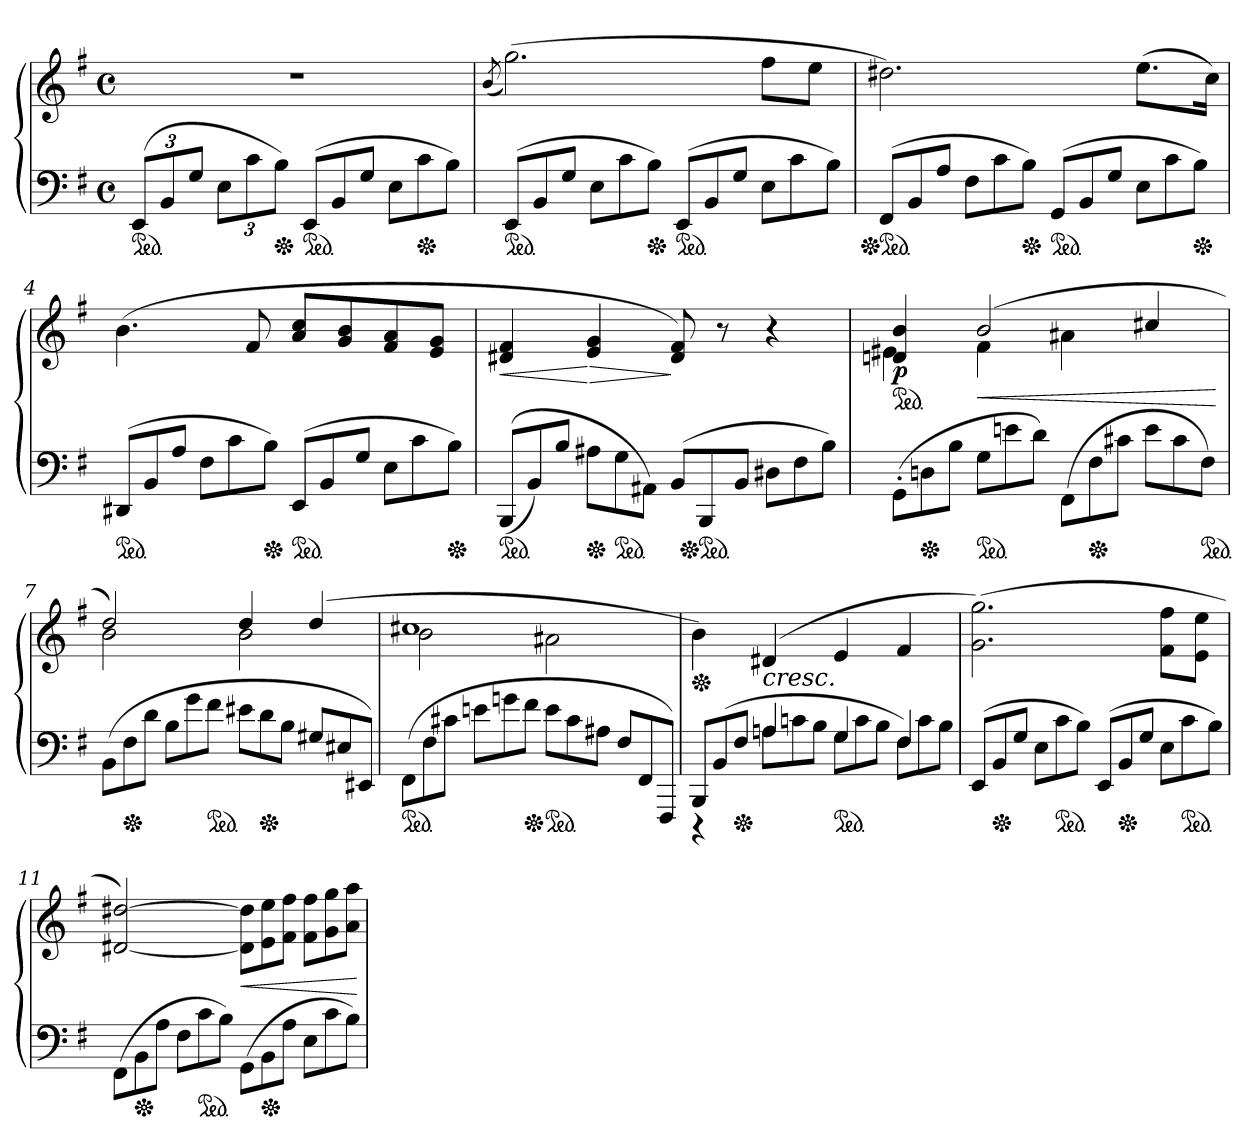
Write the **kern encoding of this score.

**kern	**kern	**dynam
*part1	*part1	*part1
*staff2	*staff1	*staff1/2
*clefF4	*clefG2	*
*k[f#]	*k[f#]	*
*M4/4	*M4/4	*
*met(c)	*met(c)	*
*ped	*	*
*Xbrackettup	*	*
=1	=1	=1
!	!	!LO:DY:a=2
!	!	!LO:DY:n=1:a
(>12EE/L	1r	p M.M. = 69
12BB/	.	.
12G/J	.	.
12E\L	.	.
12c\	.	.
*Xped	*	*
12B\J)	.	.
*ped	*	*
*Xtuplet	*	*
(>12EE/L	.	.
12BB/	.	.
12G/J	.	.
12E\L	.	.
*Xped	*	*
12c\	.	.
12B\J)	.	.
=2	=2	=2
.	(<8qb/	.
*ped	*	*
(>12EE/L	(>2.gg\)	.
12BB/	.	.
12G/J	.	.
12E\L	.	.
12c\	.	.
*Xped	*	*
12B\J)	.	.
*ped	*	*
(>12EE/L	.	.
12BB/	.	.
12G/J	.	.
12E\L	8ff#\L	.
12c\	.	.
.	8ee\J	.
12B\J)	.	.
=3	=3	=3
*Xped	*	*
*ped	*	*
(>12FF#/L	2.dd#X\)	.
12BB/	.	.
12A/J	.	.
12F#\L	.	.
12c\	.	.
*Xped	*	*
12B\J)	.	.
*ped	*	*
(>12GG/L	.	.
12BB/	.	.
12G/J	.	.
12E\L	(>8.ee\L	.
12c\	.	.
*Xped	*	*
12B\J)	.	.
.	16cc\Jk)	.
!!LO:LB:g=z
=4	=4	=4
*ped	*	*
(>12DD#X/L	(>4.b\	.
12BB/	.	.
12A/J	.	.
12F#\L	.	.
12c\	.	.
.	8f#/	.
*Xped	*	*
12B\J)	.	.
*ped	*	*
(>12EE/L	8a/ 8cc/L	.
12BB/	.	.
.	8g/ 8b/	.
12G/J	.	.
12E\L	8f#/ 8a/	.
12c\	.	.
.	8e/ 8g/J	.
*Xped	*	*
12B\J)	.	.
=5	=5	=5
*ped	*	*
!	!	!LO:HP:b
(<(>12BBB/L	4d#X/ 4f#/	<
12BB/)	.	.
12B/J	.	.
*Xped	*	*
!	!	!LO:HP:n=1:b
12A#X\L	4e/ 4g/	[ >
*ped	*	*
12G\	.	.
12AA#X\J)	.	.
(>12BB/L	8d#/ 8f#/)	]
*Xped	*	*
*ped	*	*
12BBB/	.	.
.	8r	.
12BB/J	.	.
12D#X\L	4r	.
12F#\	.	.
12B\J)	.	.
=6	=6	=6
*	*ped	*
*	*^	*
!	!	!	!LO:DY:b
(>12GG'\L	4dn/ 4b/	4e#X\	p
*Xped	*	*	*
12Dn\	.	.	.
12B\J	.	.	.
*ped	*	*	*
!	!	!	!LO:HP:a=2
12G\L	(>2b/	4f#\	<
12en\	.	.	.
12d\J)	.	.	.
(>12FF#\L	.	4a#X\	.
*Xped	*	*	*
12F#\	.	.	.
12c#X\J	.	.	.
12e\L	4cc#X/	4ryy	.
12c#\	.	.	.
*ped	*	*	*
12F#\J)	.	.	.
*	*v	*v	*
.	.	[
!!LO:LB:g=z
=7	=7	=7
*	*^	*
(>12BB\L	2dd/)	2b\	.
*Xped	*	*	*
12F#\	.	.	.
12d\J	.	.	.
12B\L	.	.	.
12g\	.	.	.
*ped	*	*	*
12f#\J	.	.	.
12e#X\L	4dd/	2b\	.
*Xped	*	*	*
12d\	.	.	.
12B\J	.	.	.
12G#X/L	(>4dd/	.	.
12E#X/	.	.	.
12EE#X/J)	.	.	.
=8	=8	=8	=8
*ped	*	*	*
(>12FF#\L	1cc#X	2b\	.
12F#\	.	.	.
12c#X\J	.	.	.
12en\L	.	.	.
12gn\	.	.	.
*Xped	*	*	*
12f#\J	.	.	.
*ped	*	*	*
12e\L	.	2a#X\	.
12c#\	.	.	.
12A#X\J	.	.	.
12F#/L	.	.	.
12FF#/	.	.	.
12FFF#/J)	.	.	.
*	*v	*v	*
=9	=9	=9
*^	*	*
*	*	*Xped	*
12BBB/L	4r	4b\)	.
(>12BB/	.	.	.
*Xped	*	*	*
12F#/J	.	.	.
!	!	!	!LO:HP:b
4An/	12A\L	(<4d#X/	<
.	12cn\	.	.
.	12B\J	.	.
*ped	*	*	*
!	!	!	!LO:DY:a
4G/	12G\L	4e/	rit.
.	12c\	.	.
.	12B\J	.	.
4F#/)	12F#\L	4f#/	[
.	12c\	.	.
.	12B\J	.	.
!!LO:LB:g=z
=10	=10	=10	=10
!	!	!	!LO:DY:a=2
!	!	!	!LO:DY:n=1:a
*v	*v	*	*
(>12EE/L	(>2.g\ 2.gg\)	mf a tempo
*Xped	*	*
12BB/	.	.
12G/J	.	.
12E\L	.	.
*ped	*	*
12c\	.	.
12B\J)	.	.
(>12EE/L	.	.
*Xped	*	*
12BB/	.	.
12G/J	.	.
12E\L	8f#\ 8ff#\L	.
*ped	*	*
12c\	.	.
.	8e\ 8ee\J	.
12B\J)	.	.
=11	=11	=11
(>12FF#\L	[2d#X/ [2dd#X/)	.
*Xped	*	*
12BB\	.	.
12A\J	.	.
12F#\L	.	.
*ped	*	*
12c\	.	.
12B\J)	.	.
*	*Xtuplet	*
!	!	!LO:HP:b
(>12GG\L	12d#]\ 12dd#]\L	<
*Xped	*	*
12BB\	12e\ 12ee\	.
12A\J	12f#\ 12ff#\J	.
12E\L	12f#\ 12ff#\L	.
12c\	12g\ 12gg\	.
12B\J)	12a\ 12aa\J	.
.	.	[
=	=	=
*-	*-	*-
